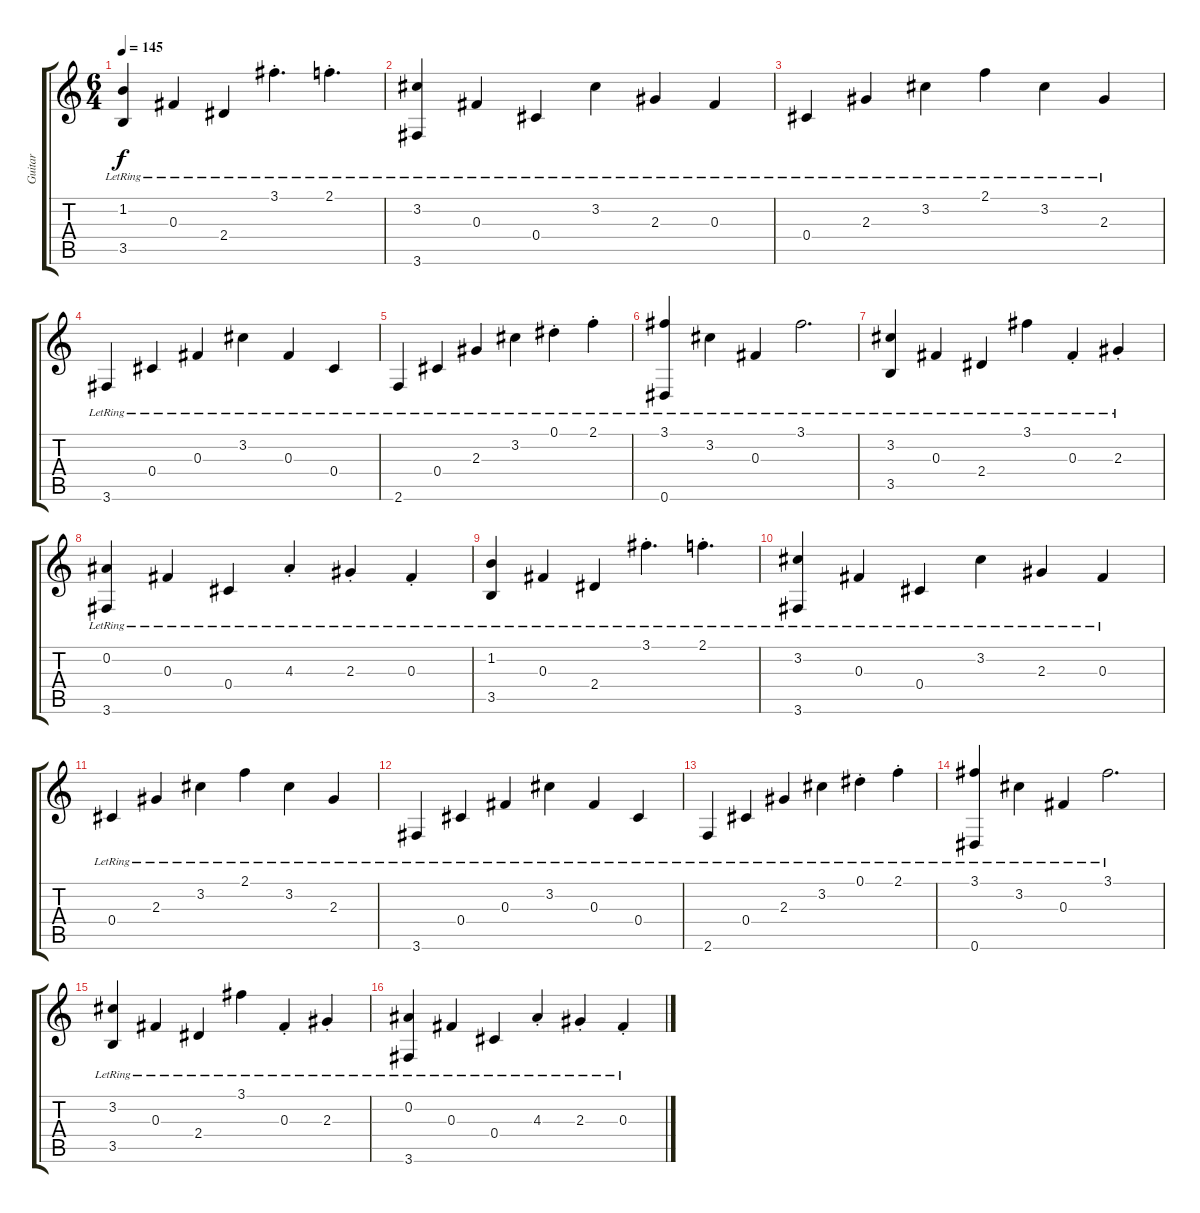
\track ("Guitar" "Guitar") {instrument overdrivenguitar}
\staff {score tabs}
\tuning (Eb4 Bb3 Gb3 Db3 Ab2 Eb2) {hide}
\ts (6 4)
\tempo 145
\clef g2
\ks c
(1.2{lr} 3.5{lr}).4{dy f} 0.3{lr}.4 2.4{lr}.4 3.1{st lr}.4{d} 2.1{st lr}.4{d} |
(3.2{lr} 3.6{lr}).4 0.3{lr}.4 0.4{lr}.4 3.2{lr}.4 2.3{lr}.4 0.3{lr}.4 |
0.4{lr}.4 2.3{lr}.4 3.2{lr}.4 2.1{lr}.4 3.2{lr}.4 2.3{lr}.4 |
3.6{lr}.4 0.4{lr}.4 0.3{lr}.4 3.2{lr}.4 0.3{lr}.4 0.4{lr}.4 |
2.6{lr}.4 0.4{lr}.4 2.3{lr}.4 3.2{lr}.4 0.1{st lr}.4 2.1{st lr}.4 |
(3.1 0.6{lr}).4 3.2{lr}.4 0.3{lr}.4 3.1{lr}.2{d} |
(3.2{lr} 3.5{lr}).4 0.3{lr}.4 2.4{lr}.4 3.1{lr}.4 0.3{st lr}.4 2.3{st lr}.4 |
(0.2{lr} 3.6{lr}).4 0.3{lr}.4 0.4{lr}.4 4.3{st lr}.4 2.3{st lr}.4 0.3{st lr}.4 |
(1.2{lr} 3.5{lr}).4{volume 9} 0.3{lr}.4 2.4{lr}.4 3.1{st lr}.4{d} 2.1{st lr}.4{d} |
(3.2{lr} 3.6{lr}).4 0.3{lr}.4 0.4{lr}.4 3.2{lr}.4 2.3{lr}.4 0.3{lr}.4 |
0.4{lr}.4 2.3{lr}.4 3.2{lr}.4 2.1{lr}.4 3.2{lr}.4 2.3{lr}.4 |
3.6{lr}.4 0.4{lr}.4 0.3{lr}.4 3.2{lr}.4 0.3{lr}.4 0.4{lr}.4 |
2.6{lr}.4 0.4{lr}.4 2.3{lr}.4 3.2{lr}.4 0.1{st lr}.4 2.1{st lr}.4 |
(3.1 0.6{lr}).4{volume 0} 3.2{lr}.4 0.3{lr}.4 3.1{lr}.2{d} |
(3.2{lr} 3.5{lr}).4 0.3{lr}.4 2.4{lr}.4 3.1{lr}.4 0.3{st lr}.4 2.3{st lr}.4 |
(0.2{lr} 3.6{lr}).4 0.3{lr}.4 0.4{lr}.4 4.3{st lr}.4 2.3{st lr}.4 0.3{st lr}.4
